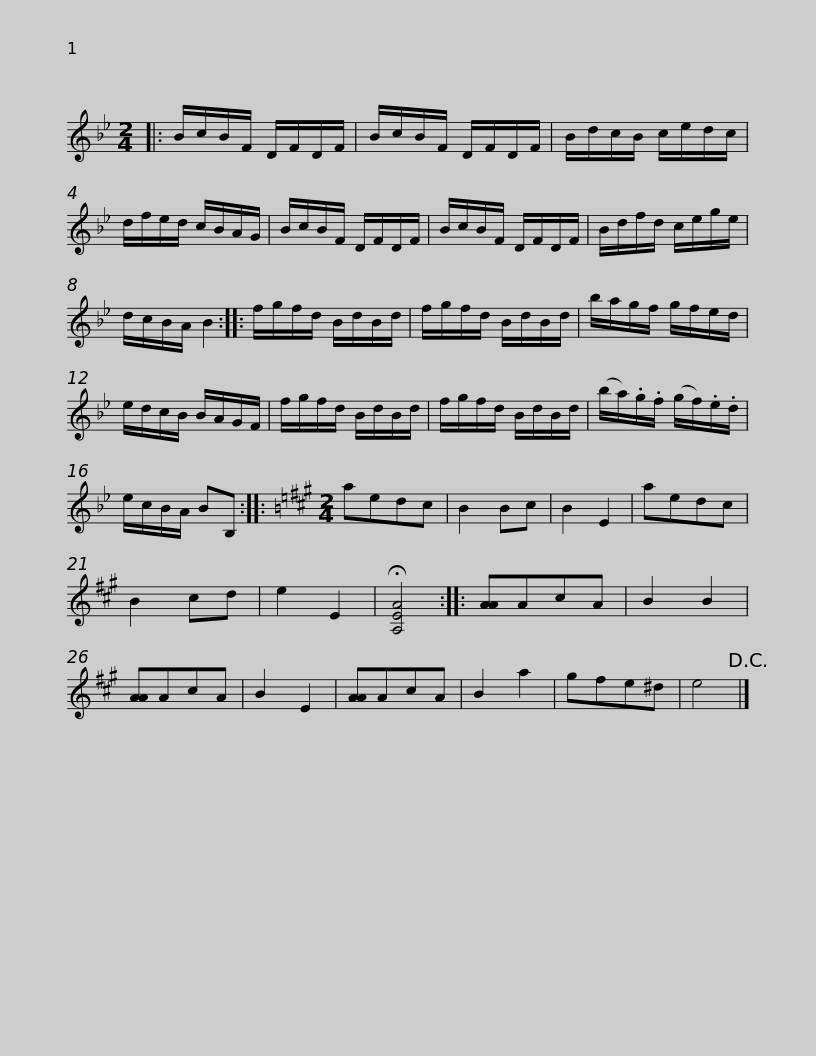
X:1
L:1/8
M:2/4
I:linebreak $
K:Bb
V:1 treble
V:1
|: B/c/B/F/ D/F/D/F/ | B/c/B/F/ D/F/D/F/ | B/d/c/B/ c/e/d/c/ | d/f/e/d/ c/B/A/G/ | B/c/B/F/ D/F/D/F/ | %5
 B/c/B/F/ D/F/D/F/ |$ B/d/f/d/ c/e/g/e/ | d/c/B/A/ B2 :: f/g/f/d/ B/d/B/d/ | f/g/f/d/ B/d/B/d/ | %10
 b/a/g/f/ g/f/e/d/ | e/d/c/B/ B/A/G/F/ |$ f/g/f/d/ B/d/B/d/ | f/g/f/d/ B/d/B/d/ | (b/a/).g/.f/ (g/f/).e/.d/ | %15
 e/c/B/A/ BB, ::[K:A][M:2/4] aedc | B2 Bc | B2 E2 |$ aedc | %20
 B2 cd | e2 E2 | !fermata![A,EA]4 :: [AA]AcA | B2 B2 | %25
 [AA]AcA | B2 E2 | [AA]AcA | B2 a2 | gfe^d | %30
 e4!D.C.! |] %31
